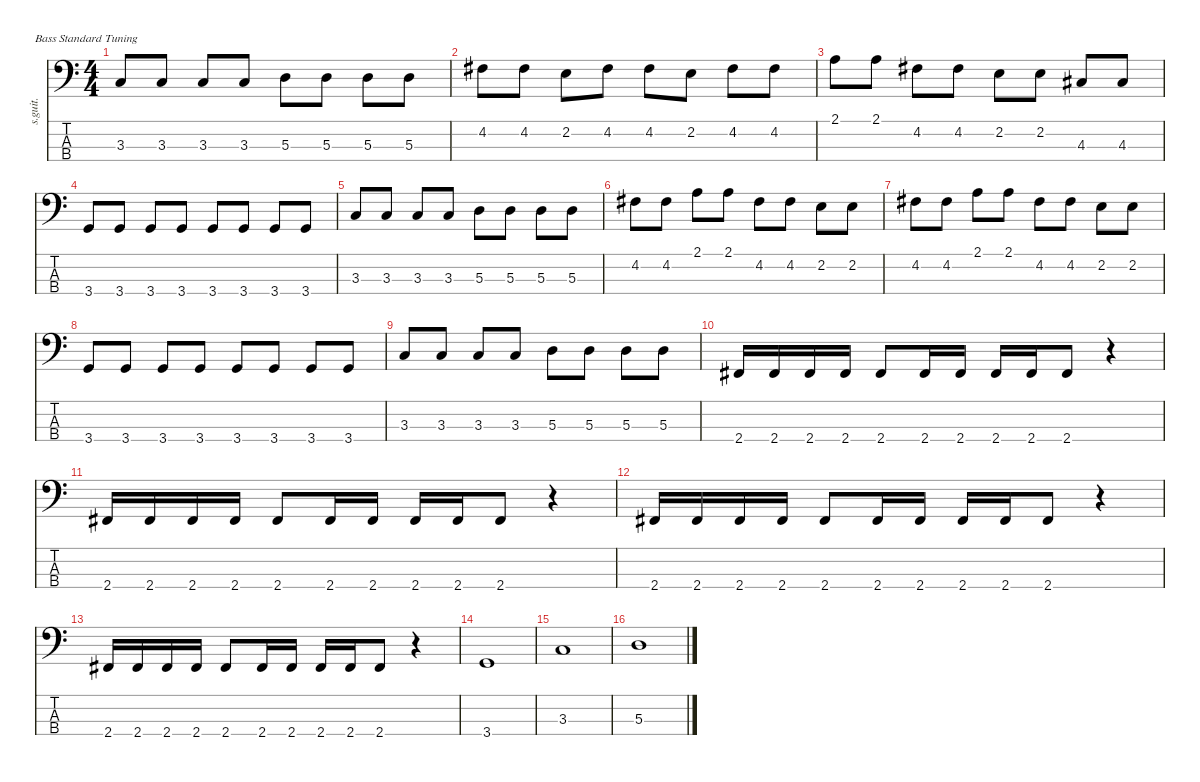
\defaultSystemsLayout 4
\hideDynamics
\bracketExtendMode nobrackets
\track ("" "s.guit.") {instrument electricbassfinger}
\staff {score tabs}
\tuning (G2 D2 A1 E1)
\ts (4 4)
\tempo (180 hide)
\clef f4
\ks c
3.3.8{dy f} 3.3.8 3.3.8 3.3.8 5.3.8 5.3.8 5.3.8 5.3.8 |
4.2{acc #}.8 4.2{acc #}.8 2.2.8 4.2{acc #}.8 4.2{acc #}.8 2.2.8 4.2{acc #}.8 4.2{acc #}.8 |
2.1.8 2.1.8 4.2{acc #}.8 4.2{acc #}.8 2.2.8 2.2.8 4.3{acc #}.8 4.3{acc #}.8 |
3.4.8 3.4.8 3.4.8 3.4.8 3.4.8 3.4.8 3.4.8 3.4.8 |
3.3.8 3.3.8 3.3.8 3.3.8 5.3.8 5.3.8 5.3.8 5.3.8 |
4.2{acc #}.8 4.2{acc #}.8 2.1.8 2.1.8 4.2{acc #}.8 4.2{acc #}.8 2.2.8 2.2.8 |
4.2{acc #}.8 4.2{acc #}.8 2.1.8 2.1.8 4.2{acc #}.8 4.2{acc #}.8 2.2.8 2.2.8 |
3.4.8 3.4.8 3.4.8 3.4.8 3.4.8 3.4.8 3.4.8 3.4.8 |
3.3.8 3.3.8 3.3.8 3.3.8 5.3.8 5.3.8 5.3.8 5.3.8 |
2.4{acc #}.16 2.4{acc #}.16 2.4{acc #}.16 2.4{acc #}.16 2.4{acc #}.8 2.4{acc #}.16 2.4{acc #}.16 2.4{acc #}.16 2.4{acc #}.16 2.4{acc #}.8 r.4 |
2.4{acc #}.16 2.4{acc #}.16 2.4{acc #}.16 2.4{acc #}.16 2.4{acc #}.8 2.4{acc #}.16 2.4{acc #}.16 2.4{acc #}.16 2.4{acc #}.16 2.4{acc #}.8 r.4 |
2.4{acc #}.16 2.4{acc #}.16 2.4{acc #}.16 2.4{acc #}.16 2.4{acc #}.8 2.4{acc #}.16 2.4{acc #}.16 2.4{acc #}.16 2.4{acc #}.16 2.4{acc #}.8 r.4 |
2.4{acc #}.16 2.4{acc #}.16 2.4{acc #}.16 2.4{acc #}.16 2.4{acc #}.8 2.4{acc #}.16 2.4{acc #}.16 2.4{acc #}.16 2.4{acc #}.16 2.4{acc #}.8 r.4 |
3.4.1 |
3.3.1 |
5.3.1
